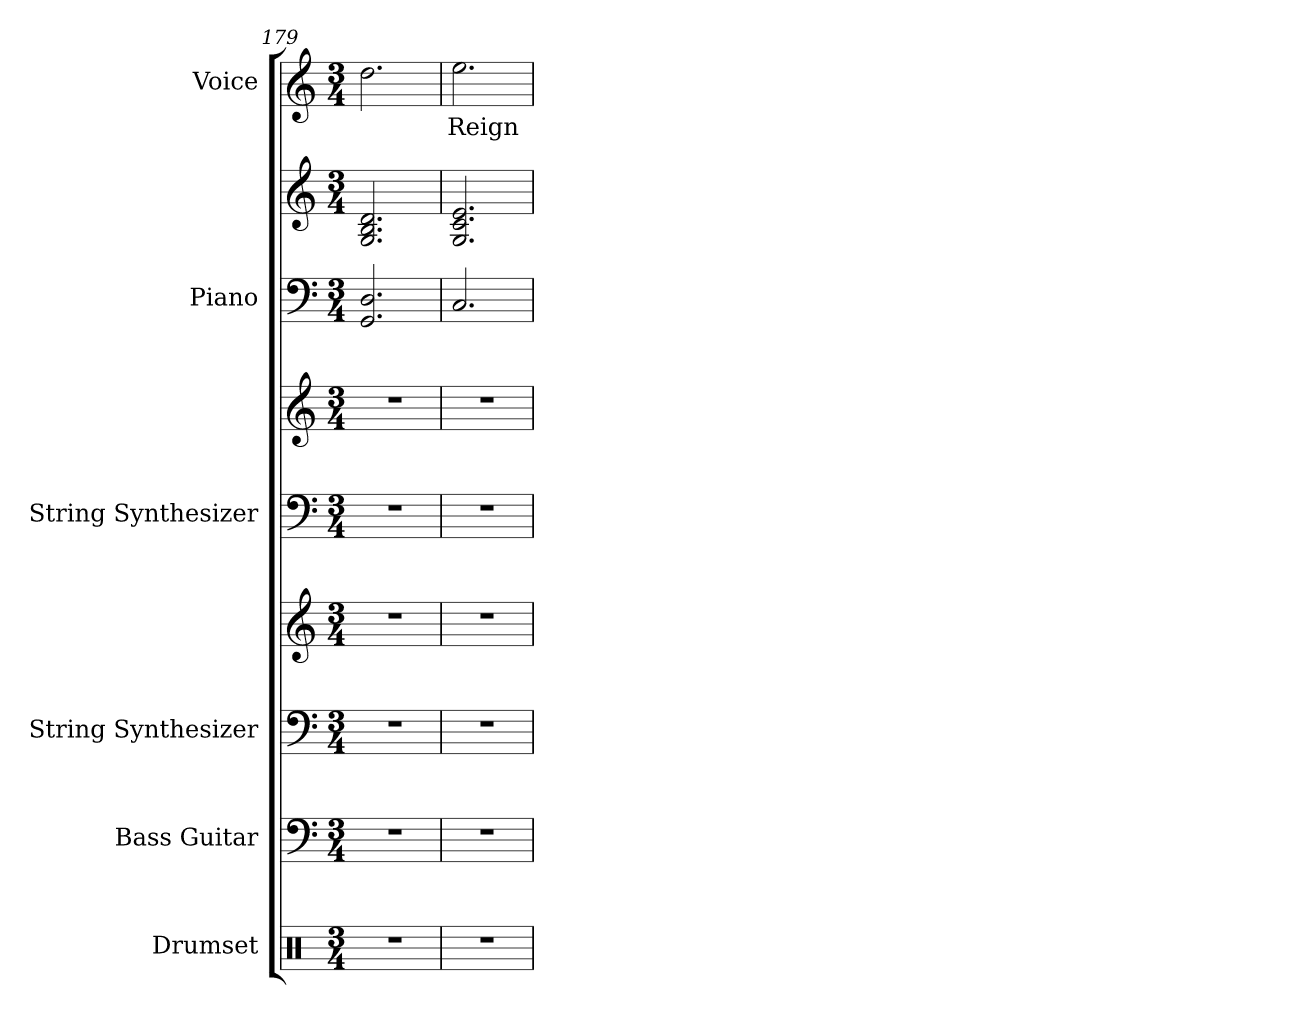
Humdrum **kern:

**kern	**kern	**kern	**kern	**kern	**kern	**kern	**kern	**kern	**text
*part6	*part5	*part4	*part4	*part3	*part3	*part2	*part2	*part1	*part1
*staff9	*staff8	*staff7	*staff6	*staff5	*staff4	*staff3	*staff2	*staff1	*staff1
*I"Drumset	*I"Bass Guitar	*I"String Synthesizer	*	*I"String Synthesizer	*	*I"Piano	*	*I"Voice	*
*I'D. Set	*I'B. Guit.	*I'Synth.	*	*I'Synth.	*	*I'Pno.	*	*I'Vo.	*
*clefX	*clefF4	*clefF4	*clefG2	*clefF4	*clefG2	*clefF4	*clefG2	*clefG2	*
*	*ITrd7c12	*	*	*	*	*	*	*	*
*k[]	*k[]	*k[]	*k[]	*k[]	*k[]	*k[]	*k[]	*k[]	*
*M3/4	*M3/4	*M3/4	*M3/4	*M3/4	*M3/4	*M3/4	*M3/4	*M3/4	*
=179	=179	=179	=179	=179	=179	=179	=179	=179	=179
2.r	2.r	2.r	2.r	2.r	2.r	2.GG/ 2.D/	2.G/ 2.B/ 2.d/	2.dd\	.
=180	=180	=180	=180	=180	=180	=180	=180	=180	=180
!	!	!	!	!	!	!	!	!	!LO:LY:b
2.r	2.r	2.r	2.r	2.r	2.r	2.C/	2.G/ 2.c/ 2.e/	2.ee\	Reign
=	=	=	=	=	=	=	=	=	=
*-	*-	*-	*-	*-	*-	*-	*-	*-	*-
